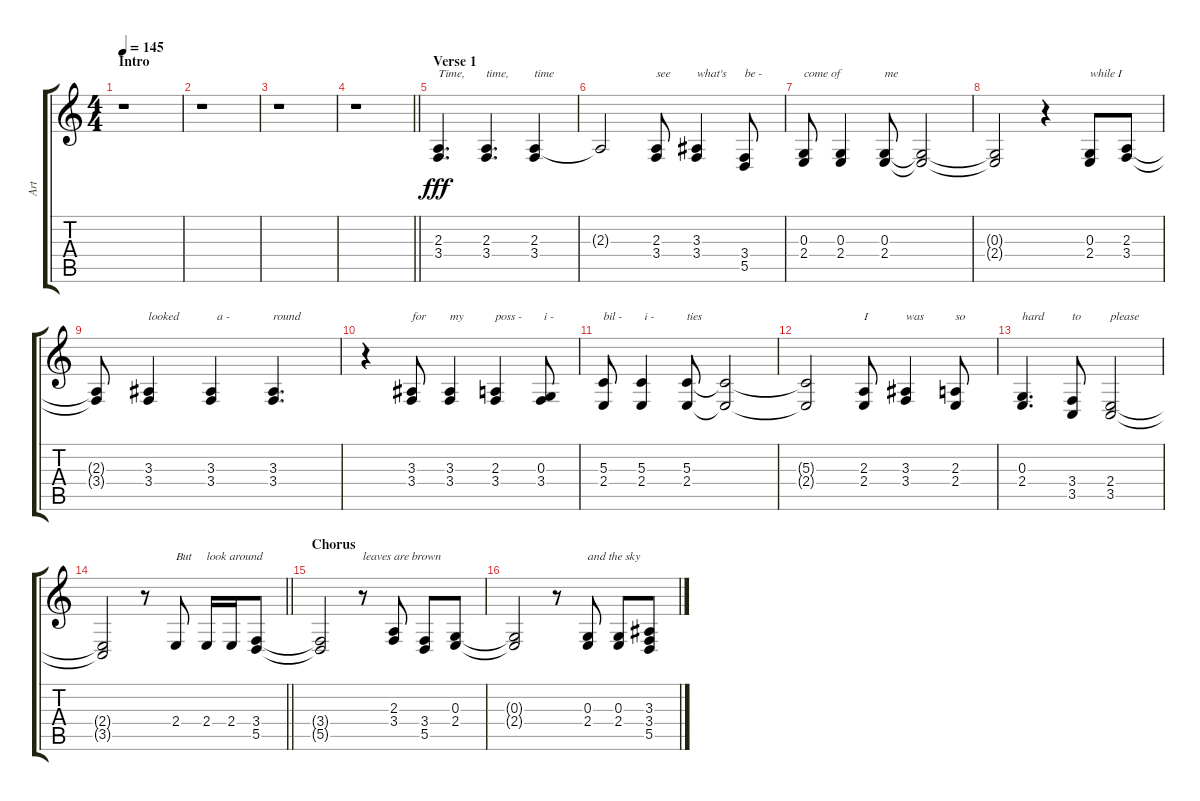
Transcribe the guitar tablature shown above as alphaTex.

\track ("Art" "Art") {instrument brightacousticpiano}
\staff {score tabs}
\tuning (E4 B3 G3 D3 A2 E2) {hide}
\ts (4 4)
\section ("" "Intro")
\tempo 145
\clef g2
\ks c
r.1{dy fff instrument brightacousticpiano} |
r.1 |
r.1 |
\barLineRight lightlight
r.1 |
\section ("" "Verse 1")
(2.3 3.4).4{d txt "Time,"} (2.3 3.4).4{d txt "time,"} (2.3 3.4).4{txt "time"} |
2.3{t}.2 (2.3 3.4).8{txt "see"} (3.3 3.4).4{txt "what's"} (3.4 5.5).8{txt "be -"} |
(0.3 2.4).8{txt "come of"} (0.3 2.4).4 (0.3 2.4).8{txt "me"} (0.3{t} 2.4{t}).2 |
(0.3{t} 2.4{t}).2 r.4 (0.3 2.4).8{txt "while I"} (2.3 3.4).8 |
(2.3{t} 3.4{t}).8 (3.3 3.4).4{txt "looked"} (3.3 3.4).4{txt "  a -"} (3.3 3.4).4{d txt "round"} |
r.4 (3.3 3.4).8{txt "for"} (3.3 3.4).4{txt "my"} (2.3 3.4).4{txt "poss -"} (0.3 3.4).8{txt " i -"} |
(5.3 2.4).8{txt "bil -"} (5.3 2.4).4{txt " i -"} (5.3 2.4).8{txt "ties"} (5.3{t} 2.4{t}).2 |
(5.3{t} 2.4{t}).2 (2.3 2.4).8{txt "I"} (3.3 3.4).4{txt "was"} (2.3 2.4).8{txt "so"} |
(0.3 2.4).4{d txt "hard"} (3.4 3.5).8{txt "to"} (2.4 3.5).2{txt "please"} |
\barLineRight lightlight
(2.4{t} 3.5{t}).2 r.8 2.4.8{txt "But"} 2.4.16{txt "look around"} 2.4.16 (3.4 5.5).8 |
\section ("" "Chorus")
(3.4{t} 5.5{t}).2 r.8{txt "leaves are brown"} (2.3 3.4).8{txt " "} (3.4 5.5).8 (0.3 2.4).8 |
(0.3{t} 2.4{t}).2 r.8 (0.3 2.4).8{txt "and the sky"} (0.3 2.4).8 (3.3 3.4 5.5).8
